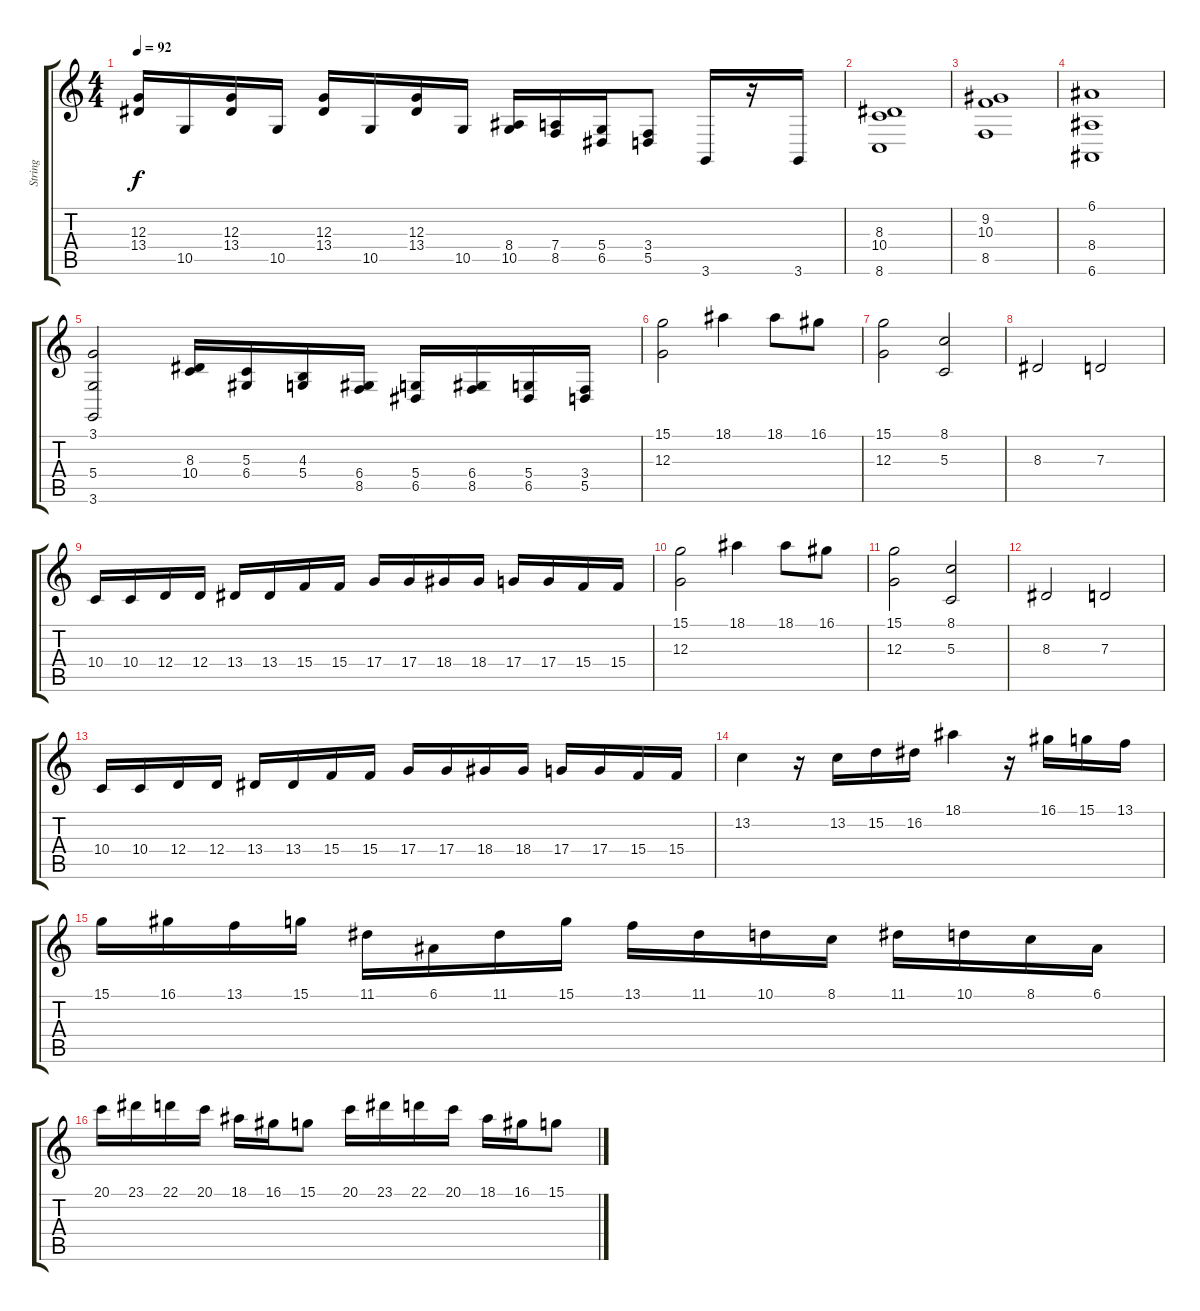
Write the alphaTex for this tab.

\track ("String" "String") {instrument stringensemble1}
\staff {score tabs}
\tuning (E4 B3 G3 D3 A2 E2) {hide}
\ts (4 4)
\tempo 92
\clef g2
\ks c
(12.3 13.4).16{dy f instrument harpsichord} 10.5.16 (12.3 13.4).16 10.5.16 (12.3 13.4).16 10.5.16 (12.3 13.4).16 10.5.16 (8.4 10.5).16 (7.4 8.5).16 (5.4 6.5).16 (3.4 5.5).8 3.6.16 r.16 3.6.16 |
(8.3 10.4 8.6).1{instrument stringensemble1} |
(9.2 10.3 8.5).1 |
(6.1 8.4 6.6).1 |
(3.1 5.4 3.6).2{instrument harpsichord} (8.3 10.4).16 (5.3 6.4).16 (4.3 5.4).16 (6.4 8.5).16 (5.4 6.5).16 (6.4 8.5).16 (5.4 6.5).16 (3.4 5.5).16 |
(15.1 12.3).2{instrument stringensemble1} 18.1.4 18.1.8 16.1.8 |
(15.1 12.3).2 (8.1 5.3).2 |
8.3.2 7.3.2 |
10.4.16 10.4.16 12.4.16 12.4.16 13.4.16 13.4.16 15.4.16 15.4.16 17.4.16 17.4.16 18.4.16 18.4.16 17.4.16 17.4.16 15.4.16 15.4.16 |
(15.1 12.3).2 18.1.4 18.1.8 16.1.8 |
(15.1 12.3).2 (8.1 5.3).2 |
8.3.2 7.3.2 |
10.4.16 10.4.16 12.4.16 12.4.16 13.4.16 13.4.16 15.4.16 15.4.16 17.4.16 17.4.16 18.4.16 18.4.16 17.4.16 17.4.16 15.4.16 15.4.16 |
13.2.4{instrument stringensemble1} r.16 13.2.16 15.2.16 16.2.16 18.1.4 r.16 16.1.16 15.1.16 13.1.16 |
15.1.16 16.1.16 13.1.16 15.1.16 11.1.16 6.1.16 11.1.16 15.1.16 13.1.16 11.1.16 10.1.16 8.1.16 11.1.16 10.1.16 8.1.16 6.1.16 |
20.1.16 23.1.16 22.1.16 20.1.16 18.1.16 16.1.16 15.1.8 20.1.16 23.1.16 22.1.16 20.1.16 18.1.16 16.1.16 15.1.8
